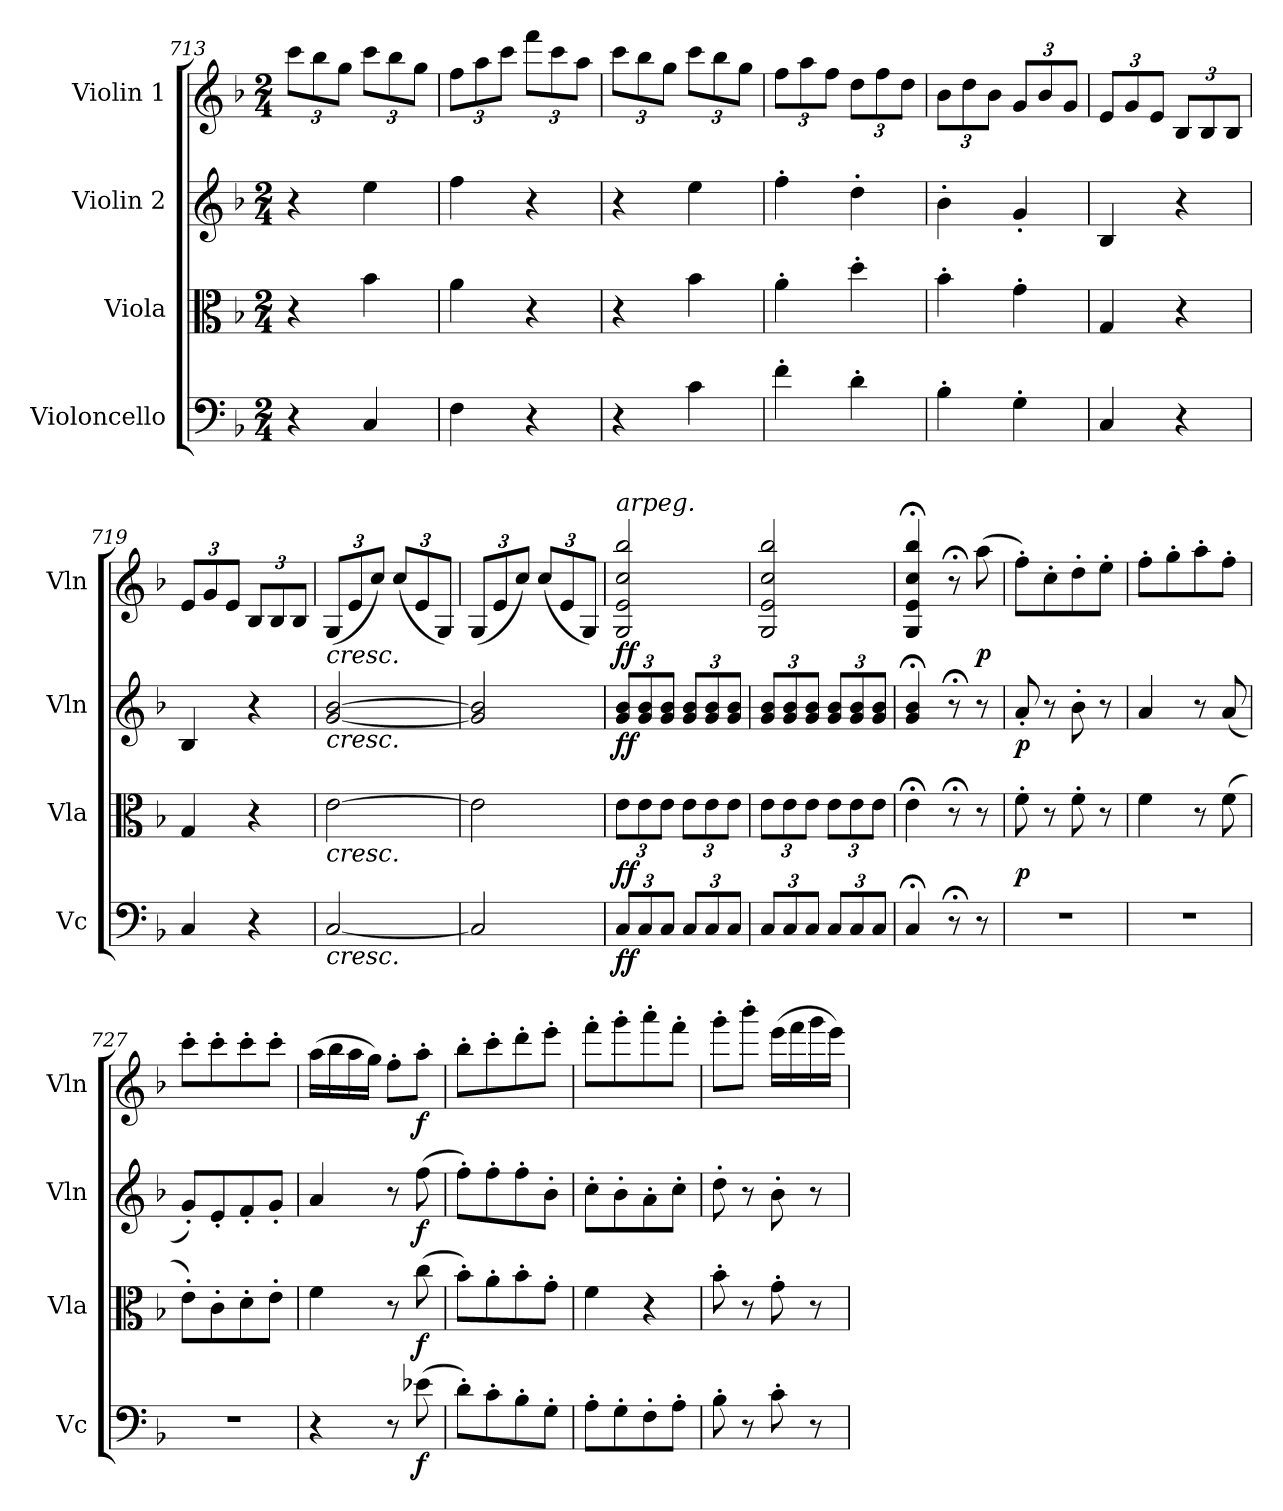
**kern	**dynam	**kern	**dynam	**kern	**dynam	**kern	**dynam
*part4	*part4	*part3	*part3	*part2	*part2	*part1	*part1
*staff4	*staff4	*staff3	*staff3	*staff2	*staff2	*staff1	*staff1
*I"Violoncello	*	*I"Viola	*	*I"Violin 2	*	*I"Violin 1	*
*I'Vc	*	*I'Vla	*	*I'Vln	*	*I'Vln	*
*clefF4	*	*clefC3	*	*clefG2	*	*clefG2	*
*k[b-]	*	*k[b-]	*	*k[b-]	*	*k[b-]	*
*M2/4	*	*M2/4	*	*M2/4	*	*M2/4	*
*	*	*	*	*	*	*Xbrackettup	*
=713	=713	=713	=713	=713	=713	=713	=713
4r	.	4r	.	4r	.	12ccc\L	.
.	.	.	.	.	.	12bb-\	.
.	.	.	.	.	.	12gg\J	.
4C/	.	4b-\	.	4ee\	.	12ccc\L	.
.	.	.	.	.	.	12bb-\	.
.	.	.	.	.	.	12gg\J	.
=714	=714	=714	=714	=714	=714	=714	=714
4F\	.	4a\	.	4ff\	.	12ff\L	.
.	.	.	.	.	.	12aa\	.
.	.	.	.	.	.	12ccc\J	.
4r	.	4r	.	4r	.	12fff\L	.
.	.	.	.	.	.	12ccc\	.
.	.	.	.	.	.	12aa\J	.
=715	=715	=715	=715	=715	=715	=715	=715
4r	.	4r	.	4r	.	12ccc\L	.
.	.	.	.	.	.	12bb-\	.
.	.	.	.	.	.	12gg\J	.
4c\	.	4b-\	.	4ee\	.	12ccc\L	.
.	.	.	.	.	.	12bb-\	.
.	.	.	.	.	.	12gg\J	.
=716	=716	=716	=716	=716	=716	=716	=716
4f'\	.	4a'\	.	4ff'\	.	12ff\L	.
.	.	.	.	.	.	12aa\	.
.	.	.	.	.	.	12ff\J	.
4d'\	.	4dd'\	.	4dd'\	.	12dd\L	.
.	.	.	.	.	.	12ff\	.
.	.	.	.	.	.	12dd\J	.
!!LO:PB:g=z
=717	=717	=717	=717	=717	=717	=717	=717
4B-'\	.	4b-'\	.	4b-'\	.	12b-\L	.
.	.	.	.	.	.	12dd\	.
.	.	.	.	.	.	12b-\J	.
4G'\	.	4g'\	.	4g'/	.	12g/L	.
.	.	.	.	.	.	12b-/	.
.	.	.	.	.	.	12g/J	.
=718	=718	=718	=718	=718	=718	=718	=718
4C/	.	4G/	.	4B-/	.	12e/L	.
.	.	.	.	.	.	12g/	.
.	.	.	.	.	.	12e/J	.
4r	.	4r	.	4r	.	12B-/L	.
.	.	.	.	.	.	12B-/	.
.	.	.	.	.	.	12B-/J	.
=719	=719	=719	=719	=719	=719	=719	=719
4C/	.	4G/	.	4B-/	.	12e/L	.
.	.	.	.	.	.	12g/	.
.	.	.	.	.	.	12e/J	.
4r	.	4r	.	4r	.	12B-/L	.
.	.	.	.	.	.	12B-/	.
.	.	.	.	.	.	12B-/J	.
=720	=720	=720	=720	=720	=720	=720	=720
!	!	!	!	!	!	!LO:TX:b:i:t=cresc.	!
!	!	!	!	!LO:TX:b:i:t=cresc.	!	!	!
!	!	!LO:TX:b:i:t=cresc.	!	!	!	!	!
!LO:TX:b:i:t=cresc.	!	!	!	!	!	!	!
[2C/	.	[2e\	.	[2g/ [2b-/	.	(<12G/L	.
.	.	.	.	.	.	12e/	.
.	.	.	.	.	.	12cc/J)	.
.	.	.	.	.	.	(<12cc/L	.
.	.	.	.	.	.	12e/	.
.	.	.	.	.	.	12G/J)	.
=721	=721	=721	=721	=721	=721	=721	=721
2C/]	.	2e\]	.	2g/] 2b-/]	.	(<12G/L	.
.	.	.	.	.	.	12e/	.
.	.	.	.	.	.	12cc/J)	.
.	.	.	.	.	.	(<12cc/L	.
.	.	.	.	.	.	12e/	.
.	.	.	.	.	.	12G/J)	.
!!LO:LB:g=z
=722	=722	=722	=722	=722	=722	=722	=722
*Xbrackettup	*	*Xbrackettup	*	*Xbrackettup	*	*	*
!	!	!	!	!	!	!LO:TX:a:i:t=arpeg.	!
!	!LO:DY:b	!	!LO:DY:b	!	!LO:DY:b	!	!LO:DY:b
12C/L	ff	12e\L	ff	12g/ 12b-/L	ff	2G/ 2e/ 2cc/ 2bb-/	ff
12C/	.	12e\	.	12g/ 12b-/	.	.	.
12C/J	.	12e\J	.	12g/ 12b-/J	.	.	.
12C/L	.	12e\L	.	12g/ 12b-/L	.	.	.
12C/	.	12e\	.	12g/ 12b-/	.	.	.
12C/J	.	12e\J	.	12g/ 12b-/J	.	.	.
=723	=723	=723	=723	=723	=723	=723	=723
12C/L	.	12e\L	.	12g/ 12b-/L	.	2G/ 2e/ 2cc/ 2bb-/	.
12C/	.	12e\	.	12g/ 12b-/	.	.	.
12C/J	.	12e\J	.	12g/ 12b-/J	.	.	.
12C/L	.	12e\L	.	12g/ 12b-/L	.	.	.
12C/	.	12e\	.	12g/ 12b-/	.	.	.
12C/J	.	12e\J	.	12g/ 12b-/J	.	.	.
=724	=724	=724	=724	=724	=724	=724	=724
4C;</	.	4e;<\	.	4g/;< 4b-/;<	.	4G/;< 4e/;< 4cc/;< 4bb-/;<	.
8r;<	.	8r;<	.	8r;<	.	8r;<	.
!	!	!	!	!	!	!	!LO:DY:b
8r	.	8r	.	8r	.	(>8aa\	p
=725	=725	=725	=725	=725	=725	=725	=725
!	!	!	!LO:DY:b	!	!LO:DY:b	!	!
2r	.	8f'\	p	8a'/	p	8ff'\L)	.
.	.	8r	.	8r	.	8cc'\	.
.	.	8f'\	.	8b-'\	.	8dd'\	.
.	.	8r	.	8r	.	8ee'\J	.
=726	=726	=726	=726	=726	=726	=726	=726
2r	.	4f\	.	4a/	.	8ff'\L	.
.	.	.	.	.	.	8gg'\	.
.	.	8r	.	8r	.	8aa'\	.
.	.	(>8f\	.	(<8a/	.	8ff'\J	.
=727	=727	=727	=727	=727	=727	=727	=727
2r	.	8e'\L)	.	8g'/L)	.	8ccc'\L	.
.	.	8c'\	.	8e'/	.	8ccc'\	.
.	.	8d'\	.	8f'/	.	8ccc'\	.
.	.	8e'\J	.	8g'/J	.	8ccc'\J	.
!!LO:LB:g=z
=728	=728	=728	=728	=728	=728	=728	=728
4r	.	4f\	.	4a/	.	(>16aa\LL	.
.	.	.	.	.	.	16bb-\	.
.	.	.	.	.	.	16aa\	.
.	.	.	.	.	.	16gg\JJ)	.
8r	.	8r	.	8r	.	8ff'\L	.
!	!LO:DY:b	!	!LO:DY:b	!	!LO:DY:b	!	!LO:DY:b
(>8e-X\	f	(>8cc\	f	(>8ff\	f	8aa'\J	f
=729	=729	=729	=729	=729	=729	=729	=729
8d'\L)	.	8b-'\L)	.	8ff'\L)	.	8bb-'\L	.
8c'\	.	8a'\	.	8ff'\	.	8ccc'\	.
8B-'\	.	8b-'\	.	8ff'\	.	8ddd'\	.
8G'\J	.	8g'\J	.	8b-'\J	.	8eee'\J	.
=730	=730	=730	=730	=730	=730	=730	=730
8A'\L	.	4f\	.	8cc'\L	.	8fff'\L	.
8G'\	.	.	.	8b-'\	.	8ggg'\	.
8F'\	.	4r	.	8a'\	.	8aaa'\	.
8A'\J	.	.	.	8cc'\J	.	8fff'\J	.
=731	=731	=731	=731	=731	=731	=731	=731
8B-'\	.	8b-'\	.	8dd'\	.	8ggg'\L	.
8r	.	8r	.	8r	.	8bbb-'\J	.
8c'\	.	8g'\	.	8b-'\	.	(>16eee\LL	.
.	.	.	.	.	.	16fff\	.
8r	.	8r	.	8r	.	16ggg\	.
.	.	.	.	.	.	16eee\JJ)	.
=	=	=	=	=	=	=	=
*-	*-	*-	*-	*-	*-	*-	*-
